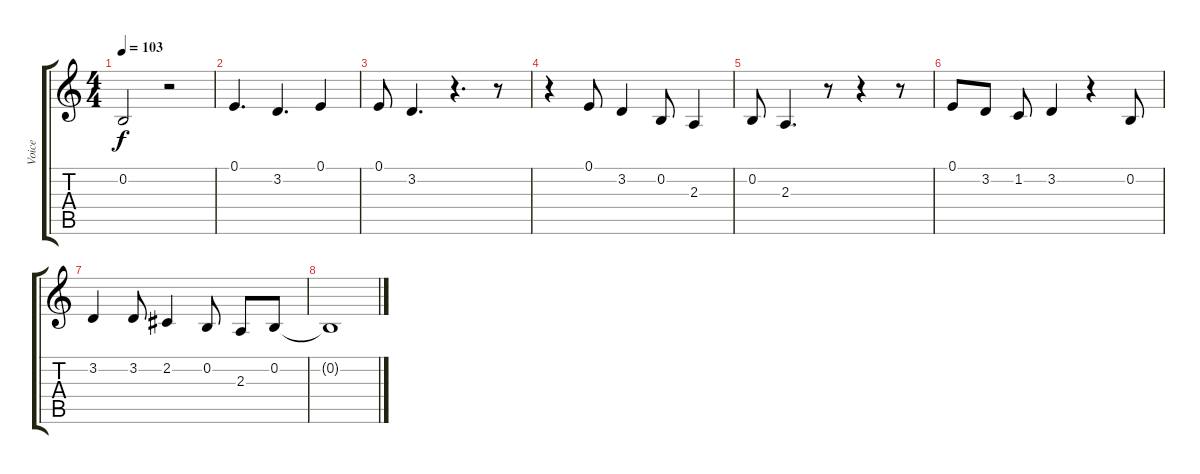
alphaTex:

\track ("Voice" "Voice") {instrument violin}
\staff {score tabs}
\tuning (E4 B3 G3 D3 A2 E2) {hide}
\ts (4 4)
\tempo 103
\clef g2
\ks c
0.2{t}.2{dy f} r.2 |
0.1.4{d} 3.2.4{d} 0.1.4 |
0.1.8 3.2.4{d} r.4{d} r.8 |
r.4 0.1.8 3.2.4 0.2.8 2.3.4 |
0.2.8 2.3.4{d} r.8 r.4 r.8 |
0.1.8 3.2.8 1.2.8 3.2.4 r.4 0.2.8 |
3.2.4 3.2.8 2.2.4 0.2.8 2.3.8 0.2.8 |
0.2{t}.1
